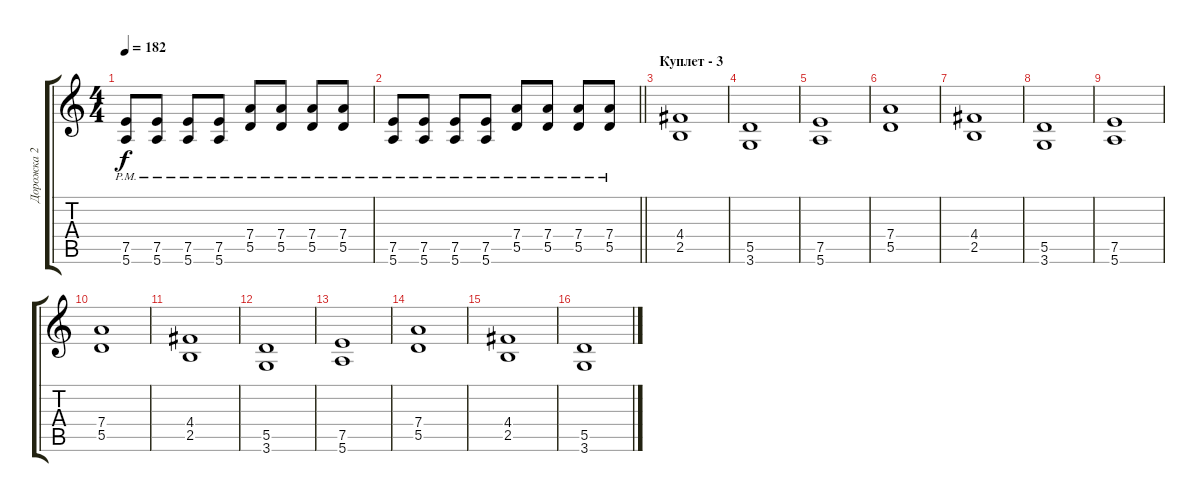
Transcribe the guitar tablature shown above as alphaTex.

\track ("Дорожка 2" "Дорожка 2") {instrument distortionguitar}
\staff {score tabs}
\tuning (E4 B3 G3 D3 A2 E2) {hide}
\ts (4 4)
\tempo 182
\clef g2
\ks c
(7.5{pm} 5.6{pm}).8{dy f} (7.5{pm} 5.6{pm}).8 (7.5{pm} 5.6{pm}).8 (7.5{pm} 5.6{pm}).8 (7.4{pm} 5.5{pm}).8 (7.4{pm} 5.5{pm}).8 (7.4{pm} 5.5{pm}).8 (7.4{pm} 5.5{pm}).8 |
\barLineRight lightlight
(7.5{pm} 5.6{pm}).8 (7.5{pm} 5.6{pm}).8 (7.5{pm} 5.6{pm}).8 (7.5{pm} 5.6{pm}).8 (7.4{pm} 5.5{pm}).8 (7.4{pm} 5.5{pm}).8 (7.4{pm} 5.5{pm}).8 (7.4{pm} 5.5{pm}).8 |
\section ("" "Куплет - 3")
(4.4 2.5).1 |
(5.5 3.6).1 |
(7.5 5.6).1 |
(7.4 5.5).1 |
(4.4 2.5).1 |
(5.5 3.6).1 |
(7.5 5.6).1 |
(7.4 5.5).1 |
(4.4 2.5).1 |
(5.5 3.6).1 |
(7.5 5.6).1 |
(7.4 5.5).1 |
(4.4 2.5).1 |
(5.5 3.6).1
